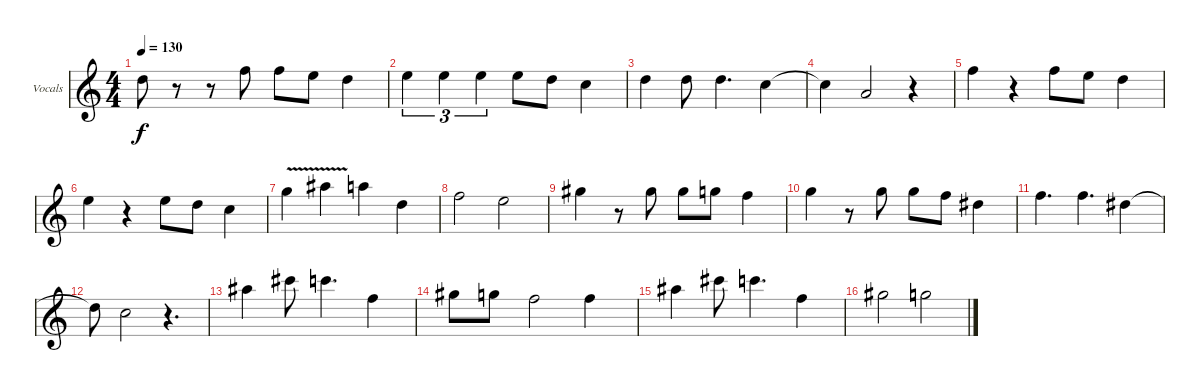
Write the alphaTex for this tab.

\defaultSystemsLayout 4
\bracketExtendMode groupsimilarinstruments
\firstSystemTrackNameOrientation horizontal
\otherSystemsTrackNameOrientation horizontal
\track ("Vocals" "Vocals") {instrument electricguitarclean}
\staff {score}
\tuning (D4 A3 F3 C3 G2 D2)
\ts (4 4)
\tempo 130
\clef g2
\scale
0.333333
\ks c
5.2{t}.8{dy f} r.8 r.8 3.1.8 3.1.8 2.1.8 0.1.4 |
\scale
0.333333 2.1.4{tu (3 2)} 2.1.4{tu (3 2)} 2.1.4{tu (3 2)} 2.1.8 0.1.8 3.2.4 |
\scale
0.333333 0.1.4 0.1.8 0.1.4{d} 3.2.4 |
\scale
0.333333 3.2{t}.4 0.2.2 r.4 |
\scale
0.333333 3.1.4 r.4 3.1.8 2.1.8 0.1.4 |
\scale
0.333333 2.1.4 r.4 2.1.8 0.1.8 3.2.4 |
\scale
0.333333 5.1{v}.4 8.1{v}.4 7.1.4 0.1.4 |
\scale
0.333333 3.1.2 2.1.2 |
\scale
0.333333 6.1.4 r.8 6.1.8 6.1.8 5.1.8 3.1.4 |
\scale
0.333333 5.1.4 r.8 5.1.8 5.1.8 3.1.8 1.1.4 |
\scale
0.333333 3.1.4{d} 3.1.4{d} 1.1.4 |
\scale
0.333333 1.1{t}.8 3.2.2 r.4{d} |
\scale
0.333333 8.1.4 11.1.8 10.1.4{d} 8.2.4 |
\scale
0.333333 6.1.8 5.1.8 3.1.2 3.1.4 |
\scale
0.333333 8.1.4 11.1.8 10.1.4{d} 8.2.4 |
\scale
0.333333 6.1.2 5.1.2
